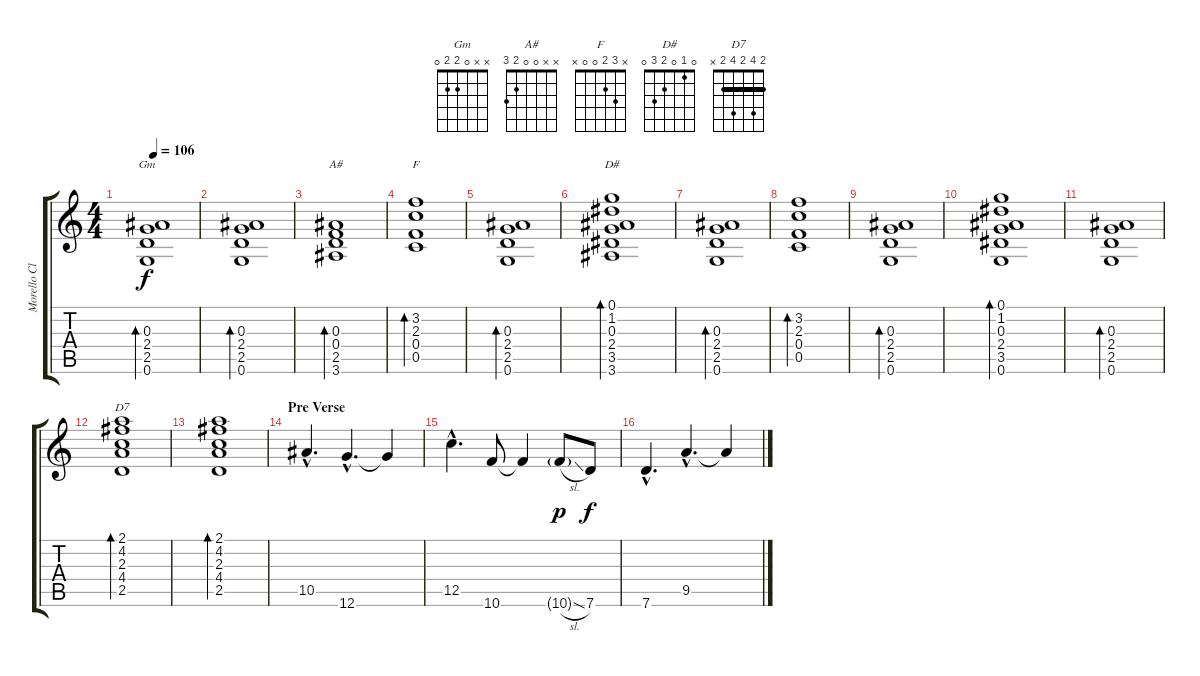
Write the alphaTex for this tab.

\track ("Morello Clean" "Morello Cl") {instrument electricguitarclean}
\staff {score tabs}
\tuning (G4 D4 Bb3 F3 C3 G2) {hide}
\chord ("Gm" x x 0 2 2 0)
\chord ("A#" x x 0 0 2 3)
\chord ("F" x 3 2 0 0 x)
\chord ("D#" 0 1 0 2 3 0)
\chord ("D7" 2 4 2 4 2 x) {barre 2}
\ts (4 4)
\tempo 106
\clef g2
\ks c
(0.3 2.4 2.5 0.6).1{bd 30 ch "Gm" dy f} |
(0.3 2.4 2.5 0.6).1{bd 30} |
(0.3 0.4 2.5 3.6).1{bd 30 ch "A#"} |
(3.2 2.3 0.4 0.5).1{bd 30 ch "F"} |
(0.3 2.4 2.5 0.6).1{bd 30} |
(0.1 1.2 0.3 2.4 3.5 3.6).1{bd 30 ch "D#"} |
(0.3 2.4 2.5 0.6).1{bd 30} |
(3.2 2.3 0.4 0.5).1{bd 30} |
(0.3 2.4 2.5 0.6).1{bd 30} |
(0.1 1.2 0.3 2.4 3.5 0.6).1{bd 30} |
(0.3 2.4 2.5 0.6).1{bd 30} |
(2.1 4.2 2.3 4.4 2.5).1{bd 30 ch "D7"} |
(2.1 4.2 2.3 4.4 2.5).1{bd 30} |
\section ("" "Pre Verse")
10.5{hac}.4{d} 12.6{hac}.4{d} 12.6{t}.4 |
12.5{hac}.4{d} 10.6.8 10.6{t}.4 10.6{sl g}.8{dy p} 7.6.8{dy f} |
7.6{hac}.4{d} 9.5{hac}.4{d} 9.5{t}.4
